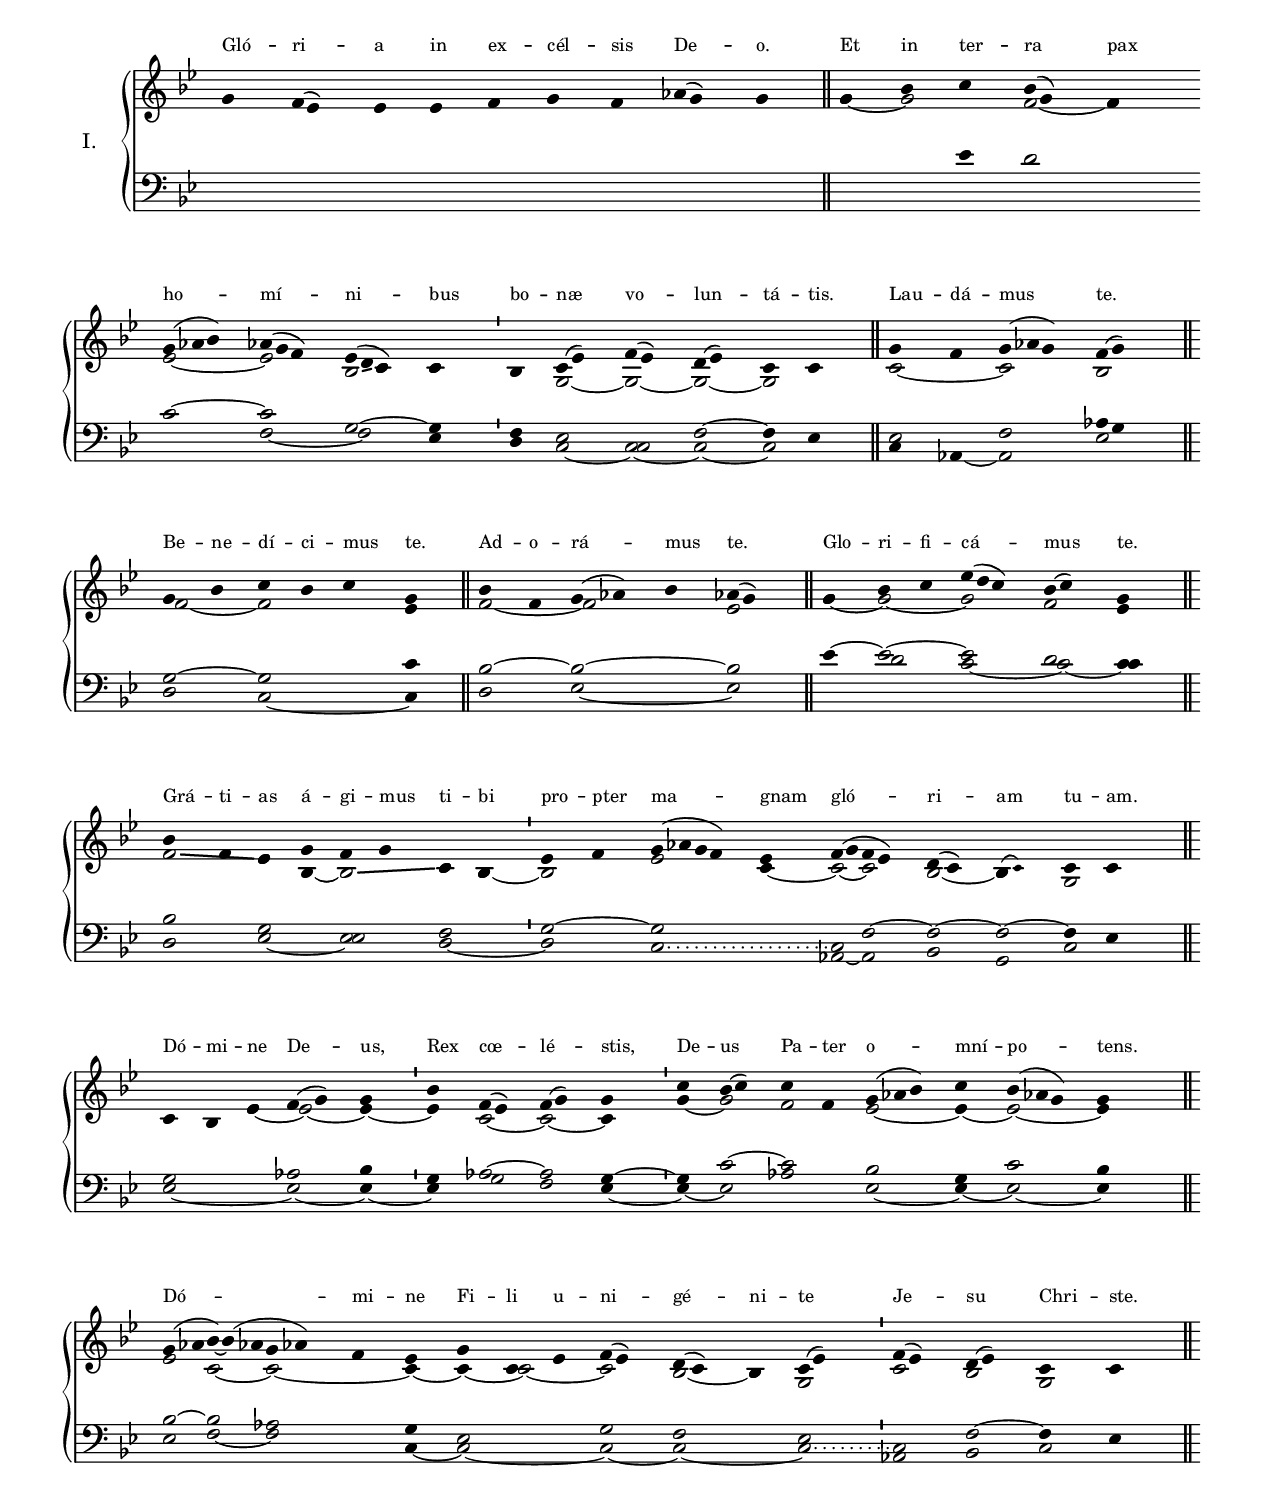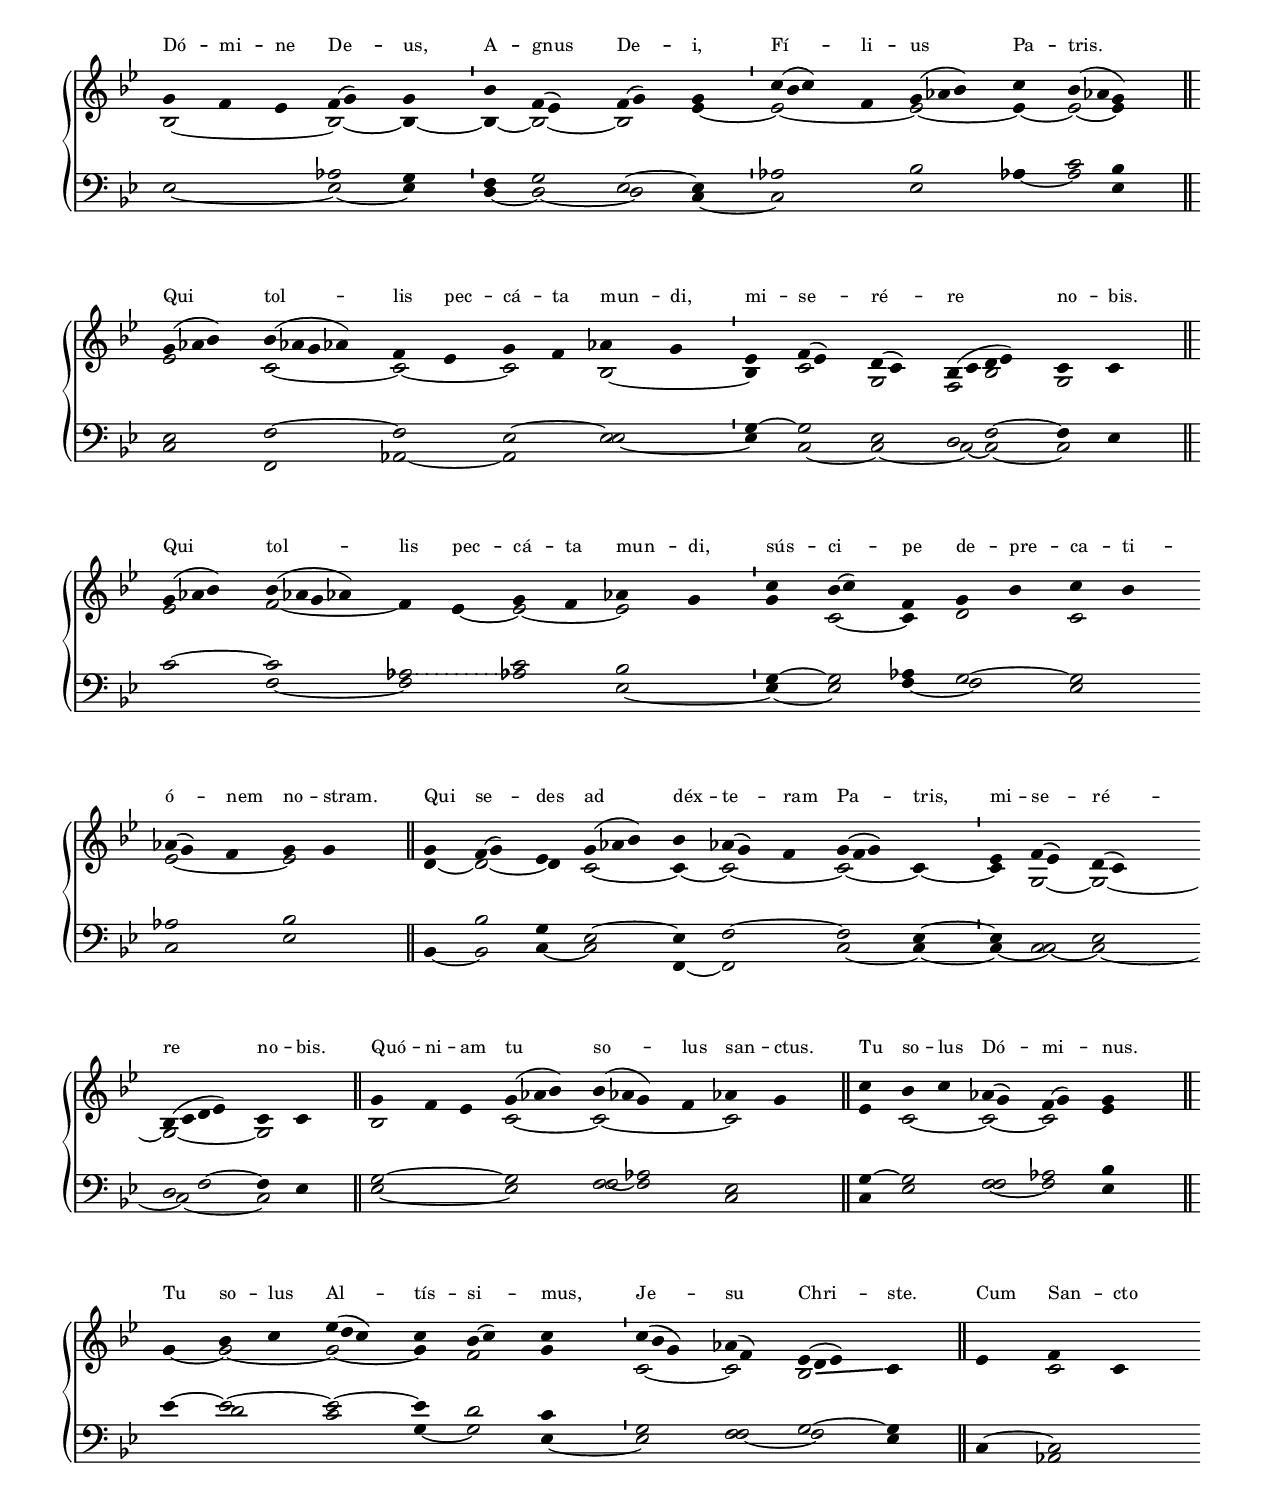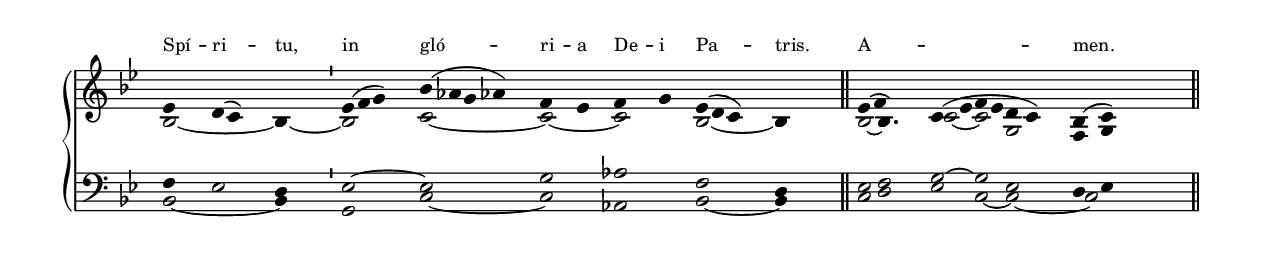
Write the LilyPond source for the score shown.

\version "2.18"
\include "gregorian.ly"
\include "noh2.ily"

%Page reference: page v.13
%(volume.page)

global = {
 \key c \dorian
 \cadenzaOn 
 \override Glissando #'thickness = #2.0
}

chantText = \lyricmode {
Gló -- ri -- a in ex -- cél -- sis De -- o. 
Et in ter -- ra pax ho -- mí -- ni -- bus bo -- næ vo -- lun -- tá -- tis. 
Lau -- dá -- mus te. 
Be -- ne -- dí -- ci -- mus te. 
Ad -- o -- rá -- mus te. 
Glo -- ri -- fi -- cá -- mus te. 
Grá -- ti -- as á -- gi -- mus ti -- bi pro -- pter ma -- gnam gló -- ri -- am tu -- am. 
Dó -- mi -- ne De -- us, Rex cœ -- lé -- stis, De -- us Pa -- ter o -- mní -- po -- tens. 
Dó -- mi -- ne Fi -- li u -- ni -- gé -- ni -- te Je -- su Chri -- ste. 
Dó -- mi -- ne De -- us, A -- gnus De -- i, Fí -- li -- us Pa -- tris. 
Qui tol -- lis pec -- cá -- ta mun -- di, mi -- se -- ré -- re no -- bis. 
Qui tol -- lis pec -- cá -- ta mun -- di, sús -- ci -- pe de -- pre -- ca -- ti -- ó -- nem no -- stram. 
Qui se -- des ad déx -- te -- ram Pa -- tris, mi -- se -- ré -- re no -- bis. 
Quó -- ni -- am tu so -- lus san -- ctus. 
Tu so -- lus Dó -- mi -- nus. 
Tu so -- lus Al -- tís -- si -- mus, Je -- su Chri -- ste. 
Cum San -- cto Spí -- ri -- tu, in gló -- ri -- a De -- i Pa -- tris. 
A -- _ men. }

chantMusic = {
\tieDown   g'4 f'4 ( ees'4) ees'4 ees'4 f'4 g'4 f'4  aes'4 ( g'4) g'4 \finalis
 g'4 bes'4 c''4 bes'4 ( g'4) f'4 \forceBreak
  g'4 ( aes'4 bes'4) aes'4 ( g'4 f'4) ees'4 ( d'4 c'4) c'4 \divisioMinima
 bes4 c'4 ( ees'4) f'4 ( ees'4) d'4 ( ees'4) c'4 c'4 \finalis
 g'4 f'4  g'4 ( aes'4 g'4) f'4 ( g'4) \finalis
 \forceBreak
 g'4 bes'4 c''4 bes'4 c''4 g'4 \finalis
 bes'4 f'4  g'4 ( aes'4) bes'4  aes'4 ( g'4) \finalis
 g'4 bes'4 c''4 ees''4 ( d''4 c''4) bes'4 ( c''4) g'4 \finalis
 \forceBreak
 bes'4 f'4 ees'4 g'4 f'4 g'4 c'4 bes4 \divisioMinima
 ees'4 f'4  g'4 ( aes'4 g'4 f'4) ees'4 f'4 ( g'4 f'4 ees'4) d'4 ( c'4) bes4 ( \once \tweak #'font-size #-4 c' ) c'4 c'4 \finalis
 \forceBreak
 c'4 bes4 ees'4 f'4 ( g'4) g'4 \divisioMinima
 bes'4 f'4 ( ees'4) f'4 ( g'4) g'4 \divisioMinima
 c''4 bes'4 ( c''4) c''4 f'4  g'4 ( aes'4 bes'4) c''4 bes'4 ( aes'4 g'4) g'4 \finalis
 \forceBreak
  g'4 ( aes'4 bes'4) ~ bes'4 ( aes'4 g'4 aes'4) f'4 ees'4 g'4 c'4 ees'4 f'4 ( ees'4) d'4 ( c'4) bes4 c'4 ( ees'4) \divisioMinima
 f'4 ( ees'4) d'4 ( ees'4) c'4 c'4 \finalis
 \forceBreak
 g'4 f'4 ees'4 f'4 ( g'4) g'4 \divisioMinima
 bes'4 f'4 ( ees'4) f'4 ( g'4) g'4 \divisioMinima
 c''4 ( bes'4 c''4) f'4  g'4 ( aes'4 bes'4) c''4  bes'4 ( aes'4 g'4) \finalis
 \forceBreak
  g'4 ( aes'4 bes'4)  bes'4 ( aes'4 g'4 aes'4) f'4 ees'4 g'4 f'4  aes'4 g'4 \divisioMinima
 ees'4 f'4 ( ees'4) d'4 ( c'4) bes4 ( c'4 d'4 ees'4) c'4 c'4 \finalis
 \forceBreak
  g'4 ( aes'4 bes'4)  bes'4 ( aes'4 g'4 aes'4) f'4 ees'4 g'4 f'4  aes'4 g'4 \divisioMinima
 c''4 bes'4 ( c''4) f'4 g'4 bes'4 c''4 bes'4 \forceBreak
  aes'4 ( g'4) f'4 g'4 g'4 \finalis
 g'4 f'4 ( g'4) ees'4  g'4 ( aes'4 bes'4) bes'4  aes'4 ( g'4) f'4 g'4 ( f'4 g'4) c'4 \divisioMinima
 ees'4 f'4 ( ees'4) d'4 ( c'4) \forceBreak
 bes4 ( c'4 d'4 ees'4) c'4 c'4 \finalis
 g'4 f'4 ees'4  g'4 ( aes'4 bes'4)  bes'4 ( aes'4 g'4) f'4
  aes'4 g'4 \finalis
 c''4 bes'4 c''4  aes'4 ( g'4) f'4 ( g'4) g'4 \finalis \forceBreak
 g'4 bes'4 c''4 ees''4 ( d''4 c''4) c''4 bes'4 ( c''4) c''4 \divisioMinima
 c''4 ( bes'4 g'4)  aes'4 ( f'4) ees'4 ( d'4 ees'4) c'4 \finalis
 ees'4 f'4 c'4 \forceBreak
 ees'4 d'4 ( c'4) bes4 \divisioMinima
 ees'4 ( f'4 g'4)  bes'4 ( aes'4 g'4 aes'4) f'4 ees'4 f'4 g'4 ees'4 ( d'4 c'4) bes4 \finalis
 ees'4 ( f'4 bes4.) c'4 ( ees'4 f'4 ees'4 d'4 c'4) bes4 ( c'4) \finalis

}

altoMusic = {
r2*11/2 \finalis
g'4 ~ g'2 f'2 ~ f'4 ees'2*3/2 ~ ees'2*3/2 bes2 -\tweak Glissando.Y-offset #-0.8 \glissando c'4 c'4 \divisioMinima
r4 g2 ~ g2 ~ g2 ~ g2 \finalis
c'2 ~ c'2*3/2 bes2 \finalis
f'2 ~ f'2*3/2 ees'4 \finalis
f'2 ~ f'2*3/2 ees'2 \finalis
g'4 ~ g'2 ~ g'2*3/2 f'2 ees'4 \finalis
f'2 -\tweak Glissando.Y-offset #-0.8 \glissando ees'4 bes4 ~ bes2 \glissando c'4 bes4 ~ \divisioMinima
bes2 ees'2*4/2 c'4 ~ c'2 ~ c'2 bes2 ~ bes4 r4 g2 \finalis
r2 ees'4 ~ ees'2 ~ ees'4 ~ \divisioMinima
ees'4 c'2 ~ c'2 ~ c'4 \divisioMinima
g'4 ~ g'2 f'2 ees'2*3/2 ~ ees'4 ~ ees'2*3/2 ~ ees'4 \finalis
ees'2 c'2*3/2 ~ c'2*3/2 ~ c'4 ~ c'4 ~ c'2 ~ c'2 bes2 ~ bes4 g2 \divisioMinima
c'2 bes2 g2 \finalis
bes2*3/2 ~ bes2 ~ bes4 ~ \divisioMinima
bes4 ~ bes2 ~ bes2 ees'4 ~ \divisioMinima
ees'2*4/2 ~ ees'2*3/2 ~ ees'4 ~ ees'2 ~ ees'4 \finalis
ees'2*3/2 c'2*4/2 ~ c'2 ~ c'2 bes2 ~ \divisioMinima
bes4 c'2 g2 f2 bes2 g2 ees'2*3/2 f'2*4/2 ~ f'4 ees'4 ~ ees'2 ~ ees'2 \divisioMinima
g'4 c'2 ~ c'4 d'2 c'2 ees'2*3/2 ~ ees'2 \finalis
d'4 ~ d'2 ~ d'4 c'2*3/2 ~ c'4 ~ c'2*3/2 ~ c'2*3/2 ~ c'4 ~ \divisioMinima
c'4 g2 ~ g2 ~ g2*4/2 ~ g2 \finalis
bes2*3/2 c'2*3/2 ~ c'2*4/2 ~ c'2 \finalis
ees'4 c'2 ~ c'2 ~ c'2 ees'4 \finalis
g'4 ~ g'2 ~ g'2*3/2 ~ g'4 f'2 g'4 \divisioMinima
c'2*3/2 ~ c'2 bes2*3/2 -\tweak Glissando.Y-offset #-0.8 \glissando c'4 \finalis
r4 c'2 bes2*3/2 ~ bes4 ~ \divisioMinima
bes2*3/2 c'2*4/2 ~ c'2 ~ c'2 bes2*3/2 ~ bes4 \finalis
bes2 ~ bes4. c'2 ~ c'2 g2 f4 g4 \finalis
}

tenorMusic = {
r2*11/2 \finalis
r2 ees'4 d'2*3/2 c'2*3/2 ~ c'2*3/2 g2*3/2 ~ g4 \divisioMinima
f4 ees2 \shiftRight c2 f2 ~ f4 ees4 \finalis
ees2 f2*3/2 aes4 g4 \finalis
g2 ~ g2*3/2 c'4 \finalis
bes2 ~ bes2*3/2 ~ bes2 \finalis
ees'4 ~ ees'2 ~ ees'2*3/2 d'2 \shiftRight c'4 \finalis
bes2 g2 \shiftRight ees2 f2 \divisioMinima
g2 ~ g2*5/2 c2 f2 ~ f2 ~ f2 ~ f4 ees4 \finalis
g2*3/2 aes2 bes4 \divisioMinima
g4 aes2 ~ aes2 g4 ~ \divisioMinima
g4 c'2 ~ c'2 bes2*3/2 g4 c'2*3/2 bes4 \finalis
bes2 ~ bes2*3/2 aes2*3/2 g4 ees2*3/2 g2 f2*3/2 ees2 \divisioMinima
c2 f2 ~ f4 ees4 \finalis
r2*3/2 aes2 g4 \divisioMinima
f4 g2 ees2 ~ ees4 \divisioMinima
aes2*4/2 bes2*3/2 aes4 c'2 bes4 \finalis
ees2*3/2 f2*4/2 ~ f2 ees2 ~ ees2 \divisioMinima
g4 ~ g2 ees2 d2 f2 ~ f4 ees4 \finalis
c'2*3/2 ~ c'2*4/2 aes2 c'2 bes2 \divisioMinima
g4 ~ g2 aes4 g2 ~ g2 aes2*3/2 bes2 \finalis
r4 bes2 g4 ees2*3/2 ~ ees4 f2*3/2 ~ f2*3/2 ees4 ~ \divisioMinima
ees4 c2 ees2 d2 f2 ~ f4 ees4 \finalis
g2*3/2 ~ g2*3/2 \shiftRight f2 aes2 ees2 \finalis
g4 ~ g2 \shiftRight f2 aes2 bes4 \finalis
ees'4 ~ ees'2 ~ ees'2*3/2 ~ ees'4 d'2 c'4 \divisioMinima
g2*3/2 f2 g2*3/2 ~ g4 \finalis
c4 ~ c2 f4 ees2 d4 \divisioMinima
ees2*3/2 ~ ees2*4/2 g2 aes2 f2*3/2 d4 \finalis
ees2 f2*3/4 g2 ~ g2 ees2 d4 ees4 \finalis
}

bassMusic = {
s2*11/2 \finalis
s2*9/2 f2*3/2 ~ f2*3/2 ees4 \divisioMinima
d4 c2 ~ c2 ~ c2 ~ c2 \finalis
c4 aes,4 ~ aes,2*3/2 ees2 \finalis
d2 c2*3/2 ~ c4 \finalis
d2 ees2*3/2 ~ ees2 \finalis
r4 d'2 c'2*3/2 ~ c'2 ~ c'4 \finalis
d2 ees2 ~ ees2 d2 ~ \divisioMinima
d2 c2*5/2 aes,2 ~ aes,2 bes,2 g,2 c2 \finalis
ees2*3/2 ~ ees2 ~ ees4 ~ \divisioMinima
ees4 g2 f2 ees4 ~ \divisioMinima
ees4 ~ ees2 aes2 ees2*3/2 ~ ees4 ~ ees2*3/2 ~ ees4 \finalis
ees2 f2*3/2 ~ f2*3/2 c4 ~ c2*3/2 ~ c2 ~ c2*3/2 ~ c2 \divisioMinima
aes,2 bes,2 c2 \finalis
ees2*3/2 ~ ees2 ~ ees4 \divisioMinima
d4 ~ d2 ~ d2 c4 ~ \divisioMinima
c2*4/2 ees2*3/2 aes4 ~ aes2 ees4 \finalis
c2*3/2 f,2*4/2 aes,2 ~ aes,2 \shiftRight ees2 ~ \divisioMinima
ees4 c2 ~ c2 ~ c2 ~ c2 ~ c2 r2*3/2 f2*4/2 ~ f2 aes2 ees2 ~ \divisioMinima
ees4 ~ ees2 f4 ~ f2 ees2 c2*3/2 ees2 \finalis
bes,4 ~ bes,2 c4 ~ c2*3/2 f,4 ~ f,2*3/2 c2*3/2 ~ c4 ~ \divisioMinima
c4 ~ \shiftRight c2 ~ c2 ~ c2*4/2 ~ c2 \finalis
ees2*3/2 ~ ees2*3/2 f2 ~ f2 c2 \finalis
c4 ees2 f2 ~ f2 ees4 \finalis
r4 d'2 c'2*3/2 g4 ~ g2 ees4 ~ \divisioMinima
ees2*3/2 \shiftRight f2 ~ f2*3/2 ees4 \finalis
r4 aes,2 bes,2*3/2 ~ bes,4 \divisioMinima
g,2*3/2 c2*4/2 ~ c2 aes,2 bes,2*3/2 ~ bes,4 \finalis
c2 d2*3/4 ees2 c2 ~ c2 ~ c2 \finalis
}

voiceLines = {
\voiceLineStyle


s2*75/2
\allowVoiceLineBreak
\voiceLine "down" "down" c2*5/2 c2*1/2


s2*51/2
\allowVoiceLineBreak
\voiceLine "down" "down" c2*2/2 c2*1/2


s2*59/2
\allowVoiceLineBreak
\voiceLine "down" "down" aes2*2/2 aes2*1/2


}

\score{
  <<
    \new Lyrics
    \new GrandStaff <<
      \set GrandStaff.autoBeaming = ##f
      \set GrandStaff.instrumentName = \markup \center-column {
        "I."
      }
      \new Staff = up <<
        \new Voice = "chant" {
          \voiceOne \global \chantMusic
        }
        \new Voice {
          \voiceTwo \global \altoMusic
        }
      >>

      \new Staff = down <<
        \clef bass
        \new Voice {
          \voiceOne \global \tenorMusic
        }
        \new Voice {
          \voiceTwo \global \bassMusic
        }
	\new Voice {
        \voiceThree \global \voiceLines
        }
      >>
    >>
    \context Lyrics {
      \lyricsto chant {
      \chantText
    }
    }
  >>
  \layout{
  }
  
}
